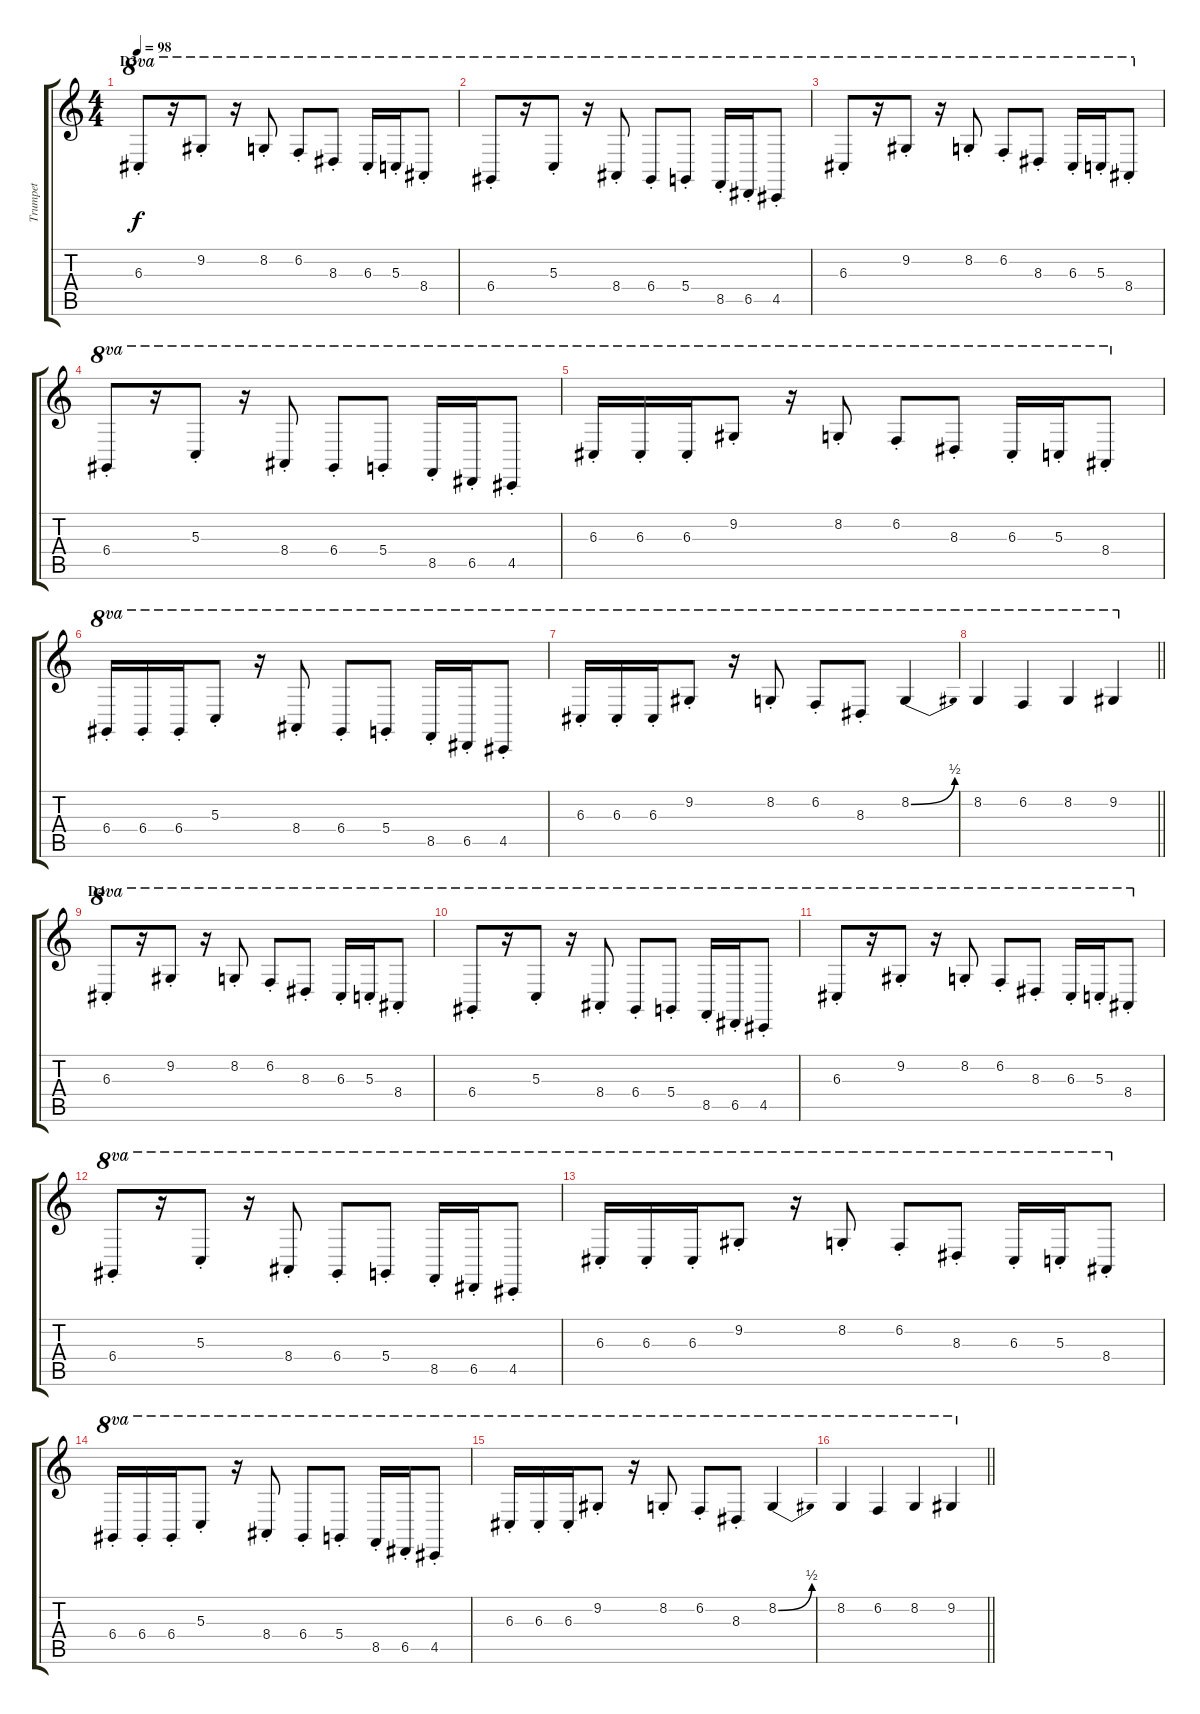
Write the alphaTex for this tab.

\track ("Trumpet" "Trumpet") {instrument trumpet}
\staff {score tabs}
\tuning (E4 B3 G3 D3 A2 E2) {hide}
\ts (4 4)
\section ("" "D3")
\tempo 98
\clef g2
\ks c
6.3{st}.8{ot 8va dy f} r.16{ot 8va} 9.2{st}.8{ot 8va} r.16{ot 8va} 8.2{st}.8{ot 8va} 6.2{st}.8{ot 8va} 8.3{st}.8{ot 8va} 6.3{st}.16{ot 8va} 5.3{st}.16{ot 8va} 8.4{st}.8{ot 8va} |
6.4{st}.8{ot 8va} r.16{ot 8va} 5.3{st}.8{ot 8va} r.16{ot 8va} 8.4{st}.8{ot 8va} 6.4{st}.8{ot 8va} 5.4{st}.8{ot 8va} 8.5{st}.16{ot 8va} 6.5{st}.16{ot 8va} 4.5{st}.8{ot 8va} |
6.3{st}.8{ot 8va} r.16{ot 8va} 9.2{st}.8{ot 8va} r.16{ot 8va} 8.2{st}.8{ot 8va} 6.2{st}.8{ot 8va} 8.3{st}.8{ot 8va} 6.3{st}.16{ot 8va} 5.3{st}.16{ot 8va} 8.4{st}.8{ot 8va} |
6.4{st}.8{ot 8va} r.16{ot 8va} 5.3{st}.8{ot 8va} r.16{ot 8va} 8.4{st}.8{ot 8va} 6.4{st}.8{ot 8va} 5.4{st}.8{ot 8va} 8.5{st}.16{ot 8va} 6.5{st}.16{ot 8va} 4.5{st}.8{ot 8va} |
6.3{st}.16{ot 8va} 6.3{st}.16{ot 8va} 6.3{st}.16{ot 8va} 9.2{st}.8{ot 8va} r.16{ot 8va} 8.2{st}.8{ot 8va} 6.2{st}.8{ot 8va} 8.3{st}.8{ot 8va} 6.3{st}.16{ot 8va} 5.3{st}.16{ot 8va} 8.4{st}.8{ot 8va} |
6.4{st}.16{ot 8va} 6.4{st}.16{ot 8va} 6.4{st}.16{ot 8va} 5.3{st}.8{ot 8va} r.16{ot 8va} 8.4{st}.8{ot 8va} 6.4{st}.8{ot 8va} 5.4{st}.8{ot 8va} 8.5{st}.16{ot 8va} 6.5{st}.16{ot 8va} 4.5{st}.8{ot 8va} |
6.3{st}.16{ot 8va} 6.3{st}.16{ot 8va} 6.3{st}.16{ot 8va} 9.2{st}.8{ot 8va} r.16{ot 8va} 8.2{st}.8{ot 8va} 6.2{st}.8{ot 8va} 8.3{st}.8{ot 8va} 8.2{be (bend 0 0 60 2)}.4{ot 8va} |
\barLineRight lightlight
8.2.4{ot 8va} 6.2.4{ot 8va} 8.2.4{ot 8va} 9.2.4{ot 8va} |
\section ("" "D4")
6.3{st}.8{ot 8va} r.16{ot 8va} 9.2{st}.8{ot 8va} r.16{ot 8va} 8.2{st}.8{ot 8va} 6.2{st}.8{ot 8va} 8.3{st}.8{ot 8va} 6.3{st}.16{ot 8va} 5.3{st}.16{ot 8va} 8.4{st}.8{ot 8va} |
6.4{st}.8{ot 8va} r.16{ot 8va} 5.3{st}.8{ot 8va} r.16{ot 8va} 8.4{st}.8{ot 8va} 6.4{st}.8{ot 8va} 5.4{st}.8{ot 8va} 8.5{st}.16{ot 8va} 6.5{st}.16{ot 8va} 4.5{st}.8{ot 8va} |
6.3{st}.8{ot 8va} r.16{ot 8va} 9.2{st}.8{ot 8va} r.16{ot 8va} 8.2{st}.8{ot 8va} 6.2{st}.8{ot 8va} 8.3{st}.8{ot 8va} 6.3{st}.16{ot 8va} 5.3{st}.16{ot 8va} 8.4{st}.8{ot 8va} |
6.4{st}.8{ot 8va} r.16{ot 8va} 5.3{st}.8{ot 8va} r.16{ot 8va} 8.4{st}.8{ot 8va} 6.4{st}.8{ot 8va} 5.4{st}.8{ot 8va} 8.5{st}.16{ot 8va} 6.5{st}.16{ot 8va} 4.5{st}.8{ot 8va} |
6.3{st}.16{ot 8va} 6.3{st}.16{ot 8va} 6.3{st}.16{ot 8va} 9.2{st}.8{ot 8va} r.16{ot 8va} 8.2{st}.8{ot 8va} 6.2{st}.8{ot 8va} 8.3{st}.8{ot 8va} 6.3{st}.16{ot 8va} 5.3{st}.16{ot 8va} 8.4{st}.8{ot 8va} |
6.4{st}.16{ot 8va} 6.4{st}.16{ot 8va} 6.4{st}.16{ot 8va} 5.3{st}.8{ot 8va} r.16{ot 8va} 8.4{st}.8{ot 8va} 6.4{st}.8{ot 8va} 5.4{st}.8{ot 8va} 8.5{st}.16{ot 8va} 6.5{st}.16{ot 8va} 4.5{st}.8{ot 8va} |
6.3{st}.16{ot 8va} 6.3{st}.16{ot 8va} 6.3{st}.16{ot 8va} 9.2{st}.8{ot 8va} r.16{ot 8va} 8.2{st}.8{ot 8va} 6.2{st}.8{ot 8va} 8.3{st}.8{ot 8va} 8.2{be (bend 0 0 60 2)}.4{ot 8va} |
\barLineRight lightlight
8.2.4{ot 8va} 6.2.4{ot 8va} 8.2.4{ot 8va} 9.2.4{ot 8va}
